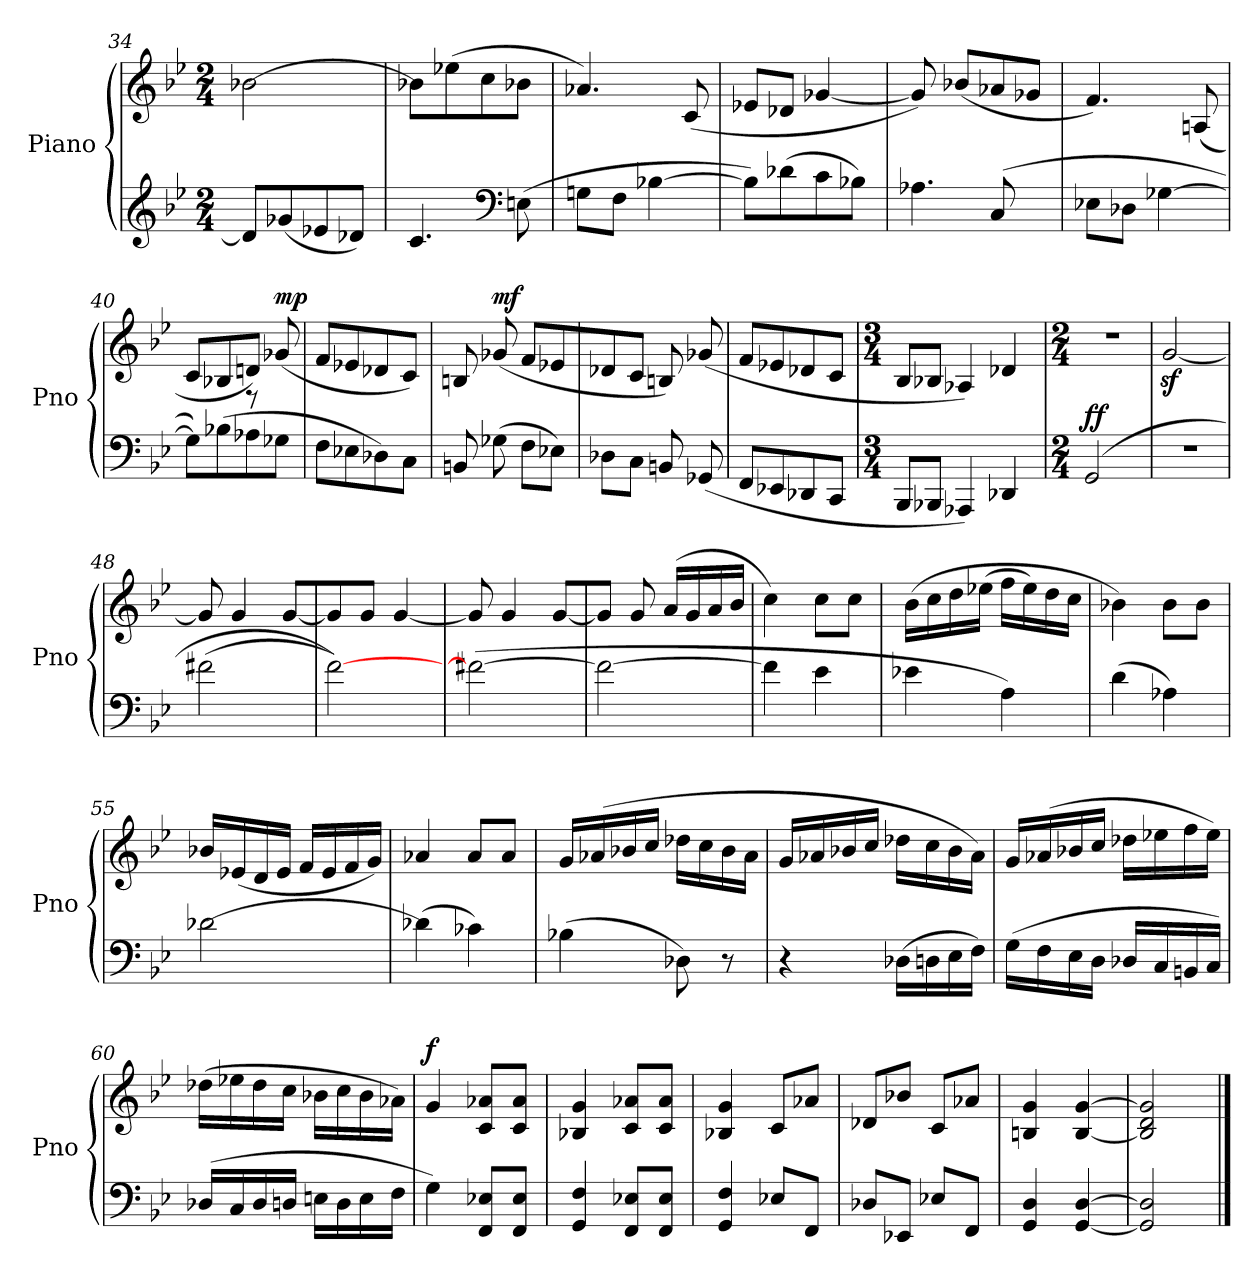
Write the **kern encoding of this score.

**kern	**dynam	**kern	**dynam
*part2	*part2	*part1	*part1
*staff2	*staff2	*staff1	*staff1
*I"Piano	*	*I"Piano	*
*I'Pno	*	*I'Pno	*
*clefG2	*	*clefG2	*
*k[b-e-]	*	*k[b-e-]	*
*M2/4	*	*M2/4	*
=34	=34	=34	=34
8d-/L]	.	[2b-X\	.
(8g-X/	.	.	.
8e-X/	.	.	.
8d-X/J)	.	.	.
!!LO:LB:g=z
=35	=35	=35	=35
4.c/	.	8b-X\L]	.
.	.	(8ee-X\	.
.	.	8cc\	.
*clefF4	*	*	*
(8En\	.	8b-X\J	.
=36	=36	=36	=36
8Gn\L	.	4.a-X/)	.
8F\J	.	.	.
[4B-X\	.	.	.
.	.	(8c/	.
=37	=37	=37	=37
8B-\L])	.	8e-X/L	.
(8d-X\	.	8d-X/J	.
8c\	.	[4g-X/	.
8B-X\J)	.	.	.
=38	=38	=38	=38
*^	*	*	*
!	!LO:N:vis=4.	!	!	!
4ryy	4A-X\	.	8g-/])	.
.	.	.	(8b-X/L	.
(8C/	8ryy	.	8a-X/	.
8ryy	8ryy	.	8g-X/J	.
*v	*v	*	*	*
=39	=39	=39	=39
8E-X\L	.	4.f/)	.
8D-X\J	.	.	.
[4G-X\	.	.	.
.	.	(8An/	.
=40	=40	=40	=40
*	*	*^	*
8G-\L])	.	8c/L	4ryy	.
(8B-X\	.	8B-X/	.	.
8A-X\	.	8dn/J)	8r	.
!	!	!	!	!LO:DY:a
8G-X\J	.	(8g-X/	8ryy	mp
*	*	*v	*v	*
=41	=41	=41	=41
8F\L	.	8f/L	.
8E-X\	.	8e-X/	.
8D-X\)	.	8d-X/	.
8C\J	.	8c/J)	.
!!LO:LB:g=z
=42	=42	=42	=42
8BBn/	.	8Bn/	.
!	!	!	!LO:DY:a
(8G-X\	.	(8g-X/	mf
8F\L	.	8f/L	.
8E-X\J)	.	8e-X/	.
=43	=43	=43	=43
*^	*	*	*
4ryy	8D-X\	.	8d-X/	.
.	8C\J	.	8c/J	.
8BBn/	4ryy	.	8Bn/)	.
(8GG-X/	.	.	(8g-X/	.
*v	*v	*	*	*
=44	=44	=44	=44
8FF/L	.	8f/L	.
8EE-X/	.	8e-X/	.
8DD-X/	.	8d-X/	.
8CC/J	.	8c/J	.
=45	=45	=45	=45
*M3/4	*	*M3/4	*
8BBB-/L	.	8B-/L	.
8BBB-X/J	.	8B-X/J	.
4AAA-X/)	.	4A-X/)	.
4DD-X/	.	4d-X/	.
=46	=46	=46	=46
*M2/4	*	*M2/4	*
!	!LO:DY:a	!LO:N:vis=1	!
(2GG/	ff	2r	.
=47	=47	=47	=47
!LO:N:vis=1	!	!	!
2r	.	[2gz>/	.
=48	=48	=48	=48
(2f#X\	.	8g/]	.
.	.	4g/	.
.	.	[8g/L	.
=49	=49	=49	=49
[2f\))	.	8g/]	.
.	.	8g/J	.
.	.	[4g/	.
!!LO:LB:g=z
=50	=50	=50	=50
(2f#X\_	.	8g/]	.
.	.	4g/	.
.	.	[8g/L	.
=51	=51	=51	=51
*MM92	*	*	*
2f#\_	.	8g/J]	.
.	.	8g/	.
.	.	(16a/LL	.
.	.	16g/	.
.	.	16a/	.
.	.	16b-/JJ	.
=52	=52	=52	=52
4f#\]	.	4cc\)	.
4e-\	.	8cc\L	.
.	.	8cc\J	.
=53	=53	=53	=53
4e-X\	.	(16b-\LL	.
.	.	16cc\	.
.	.	16dd\	.
.	.	(16ee-X\JJ	.
4A\)	.	16ff\LL	.
.	.	16ee-\)	.
.	.	16dd\	.
.	.	16cc\JJ	.
=54	=54	=54	=54
(4d\	.	4b-X\)	.
4A-X\)	.	8b-\L	.
.	.	8b-\J	.
=55	=55	=55	=55
[2d-X\	.	16b-X/LL	.
.	.	(16e-X/	.
.	.	16d/	.
.	.	16e-/JJ	.
.	.	16f/LL	.
.	.	16e-/	.
.	.	16f/	.
.	.	16g/JJ)	.
!!LO:LB:g=z
=56	=56	=56	=56
(4d-X\]	.	4a-X/	.
4c-X\)	.	8a-/L	.
.	.	8a-/J	.
=57	=57	=57	=57
(4B-X\	.	16g/LL	.
.	.	(16a-X/	.
.	.	16b-X/	.
.	.	16cc/JJ	.
8D-X\)	.	16dd-X\LL	.
.	.	16cc\	.
8r	.	16b-\	.
.	.	16a-\JJ	.
=58	=58	=58	=58
4r	.	16g/LL	.
.	.	16a-X/	.
.	.	16b-X/	.
.	.	16cc/JJ	.
(16D-X\LL	.	16dd-X\LL	.
16Dn\	.	16cc\	.
16E-\	.	16b-\	.
16F\JJ)	.	16a-\JJ)	.
=59	=59	=59	=59
(16G\LL	.	16g/LL	.
16F\	.	(16a-X/	.
16E-\	.	16b-X/	.
16D\JJ	.	16cc/JJ	.
16D-X/LL	.	16dd-X\LL	.
16C/	.	16ee-X\	.
16BBn/	.	16ff\	.
16C/JJ)	.	16ee-\JJ)	.
!!LO:LB:g=z
=60	=60	=60	=60
(16D-X/LL	.	(16dd-X\LL	.
16C/	.	16ee-X\	.
16D-/	.	16dd-\	.
16Dn/JJ	.	16cc\JJ	.
16En\LL	.	16b-X\LL	.
16D\	.	16cc\	.
16E\	.	16b-\	.
16F\JJ	.	16a-X\JJ)	.
=61	=61	=61	=61
*MM120	*	*	*
!	!	!	!LO:DY:a
4G\)	.	4g/	f
8FF/ 8E-X/L	.	8c/ 8a-X/L	.
8FF/ 8E-/J	.	8c/ 8a-/J	.
=62	=62	=62	=62
4GG/ 4F/	.	4B-X/ 4g/	.
8FF/ 8E-X/L	.	8c/ 8a-X/L	.
8FF/ 8E-/J	.	8c/ 8a-/J	.
=63	=63	=63	=63
4GG/ 4F/	.	4B-X/ 4g/	.
8E-X/L	.	8c/L	.
8FF/J	.	8a-X/J	.
=64	=64	=64	=64
8D-X/L	.	8d-X/L	.
8EE-X/J	.	8b-X/J	.
8E-X/L	.	8c/L	.
8FF/J	.	8a-X/J	.
=65	=65	=65	=65
4GG/ 4D/	.	4Bn/ 4g/	.
[4GG/ [4D/	.	[4B/ [4g/	.
=66	=66	=66	=66
2GG/] 2D/]	.	2B/] 2d/ 2g/]	.
==	==	==	==
*-	*-	*-	*-
